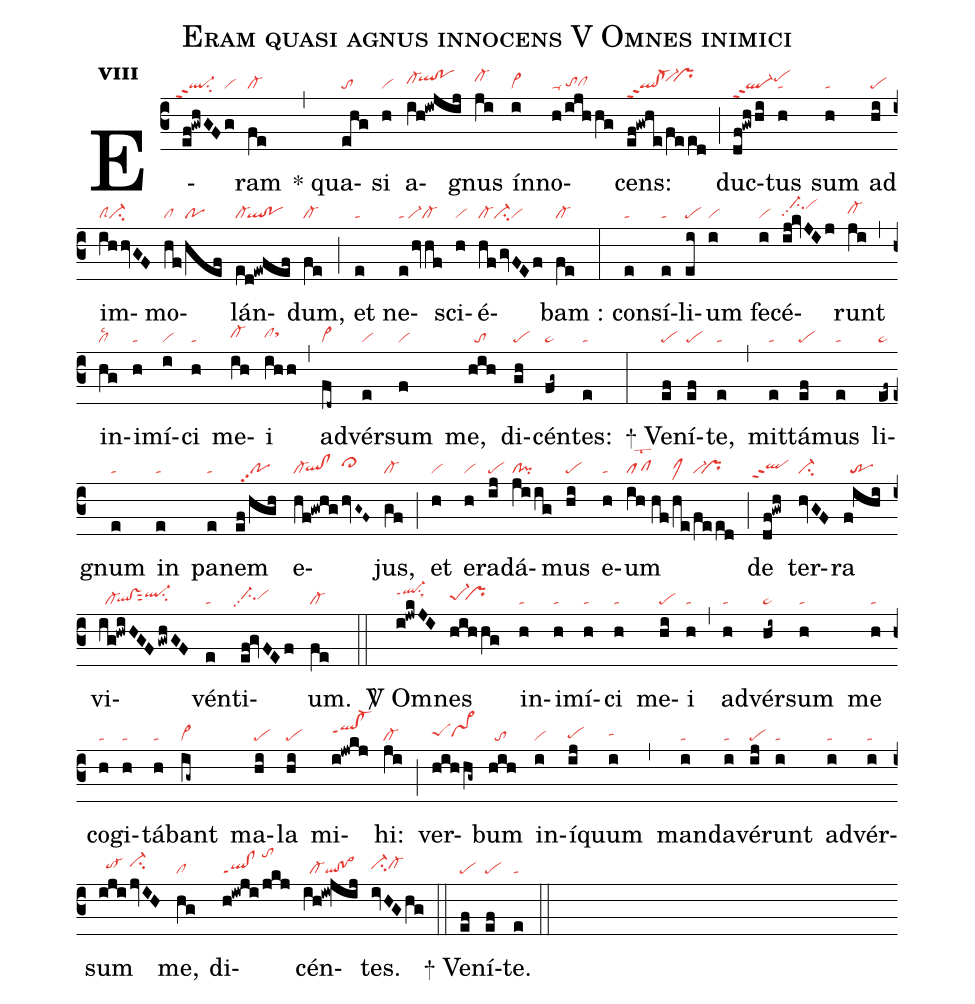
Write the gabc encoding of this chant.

name:Eram quasi agnus innocens V Omnes inimici;
office-part:re;
mode:8;
nabc-lines:1;
%%
initial-style: 1;
name: Eram quasi agnus;
mode: 7;
office-part: Responsorium;
annotation: Resp.;
annotation: vii;
nabc-lines: 1;
%%
(c3) E(ef!gwhGFg|``ql-ppt2su2vi)ram(fe|cl-) (,) <sp>*</sp> qua(ehg|to)si(h|vi) a(ih!iwjij|cl-hh`qlhi!pohi)gnus(ji|cl-hi) ín(i|vi>)no(h/ijhhg|ta-/tohgclhg)cens:(ef!gwhe|ql!cl-ppt2|feed|vi-hi``prhi) (;) duc(df!gwhhi|ql-ppt2pehi)tus(h|ta) sum(h|ta) ad(hi|pe) im(ihhvGF|clSci-)mo(hf|cl|hef|po)lán(ed!ewfef|cl-`ql!po)dum,(fe|cl-) (;) et(e|ta) ne(e/hvhf|ta/vi-cl-)sci(h|vi)é(hf/gvFEf|cl-ci-vi)bam :(fe|cl-) (:) con(e|ta)sí(e|ta)li(ei|pe)um(i|vi) fe(i|vi)cé(ij!kvJIj|//ci-hjpp2vihj)runt(ji|cl-hh) (,) in(hg|cllsc2)i(h|ta)mí(i|vi)ci(h|ta) me(ih|cl-hh)i(ihh|clhhsthi) (,) ad(fd~|cl~)vér(e|vi)sum(f|vi) me,(hih|//to) di(gh|pe)cén(fg~|pe~)tes:(e|ta) (:)
<sp>+</sp> Ve(ef|pe)ní(ef|pe)te,(e|ta) (,) mit(e|ta)tá(ef|pe)mus(e|ta) li(ef~|pe~)gnum(e|ta) in(e|ta) pa(e|ta)nem(ef/hgh|//popp2) e(hf!gwhg|cl-`qlhg!clhg|hvG~F~|ci~hi)jus,(gf|cl-) (;) et(h|vi) e(h|vi)ra(ij|pe)dá(jiig|cl!pi)mus(hi|pe) e(h|ta)um(ih//hf|pflst2|he|clMhh|feed|vi-``pr) (;) de(df!gwh|```qlhhppt2) ter(hvGF|ci-)ra(f!ihi|//tr) vi(ig!hwiHGF/gwhGF|//cl-`qlhg!vshgsut2ql-hisu2)vén(e|ta)ti(ef!gvFEf|ci-hhpp2vihh)um.(fe|cl-) (::)

<sp>V/</sp> Om(i!jwkJI|ql-hjppt1su1sux1)nes(hihhg|pe-1hh``prhh) in(h|ta)i(h|ta)mí(h|ta)ci(h|ta) me(hi|pe)i(h|ta) (,) ad(h|ta)vér(hi~|pe~)sum(h|ta) me(h|ta) co(h|ta)gi(h|ta)tá(h|ta)bant(ig~|cl~) ma(hi|pe)la(hi|pe) mi(i!jwkj|qlhi!cl-hippt1)hi:(ji|cl-) (;) ver(hihhg~|peShhpr~hh)bum(hih|//to) in(i|vi)í(ij|pehg)quum(i|tahh) (,) man(i|ta)da(i|ta)vé(ij|pe)runt(i|ta) ad(i|ta)vér(i|ta)sum(iji|//to-hh|jvIH|ci-hi) me,(hg|cl) di(h!iwji|ql!clppt1|jkj|tohm)cén(ih!iw!jij|//cl-ql!po>)tes.(ivHGhg|ci-hhcl-hh) (::)
<sp>+</sp> Ve(ef|pe)ní(ef|pe)te.(e|ta) (::)
